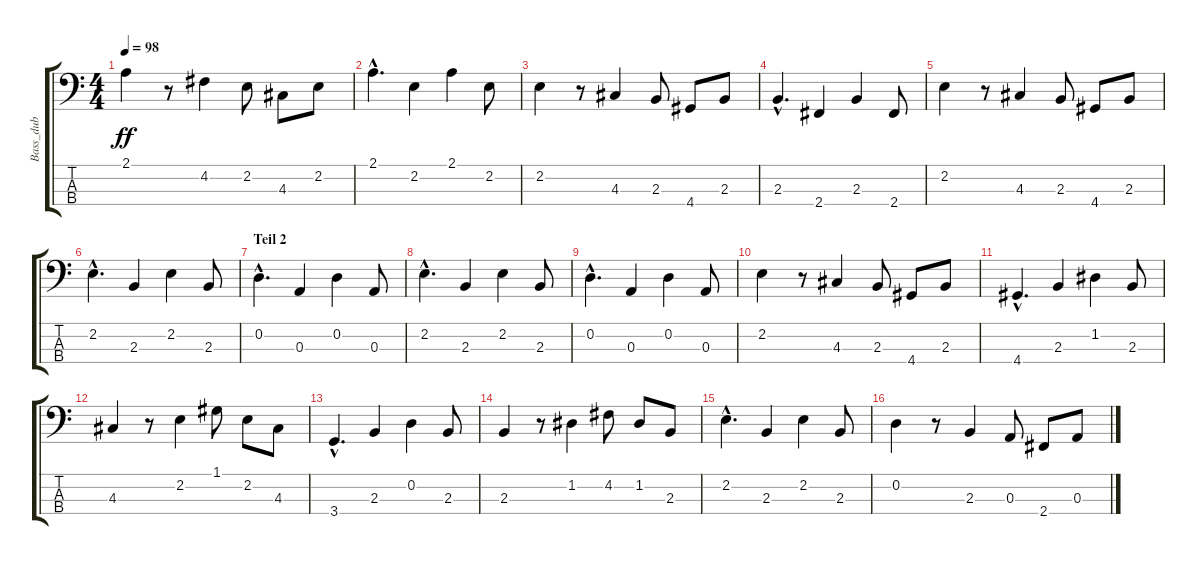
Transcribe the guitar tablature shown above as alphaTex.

\track ("Bass_dub" "Bass_dub") {instrument acousticbass}
\staff {score tabs}
\tuning (G2 D2 A1 E1) {hide}
\ts (4 4)
\tempo 98
\clef f4
\ks c
2.1.4{dy ff} r.8 4.2.4 2.2.8 4.3.8 2.2.8 |
2.1{hac}.4{d} 2.2.4 2.1.4 2.2.8 |
2.2.4 r.8 4.3.4 2.3.8 4.4.8 2.3.8 |
2.3{hac}.4{d} 2.4.4 2.3.4 2.4.8 |
2.2.4 r.8 4.3.4 2.3.8 4.4.8 2.3.8 |
2.2{hac}.4{d} 2.3.4 2.2.4 2.3.8 |
\section ("" "Teil 2")
0.2{hac}.4{d} 0.3.4 0.2.4 0.3.8 |
2.2{hac}.4{d} 2.3.4 2.2.4 2.3.8 |
0.2{hac}.4{d} 0.3.4 0.2.4 0.3.8 |
2.2.4 r.8 4.3.4 2.3.8 4.4.8 2.3.8 |
4.4{hac}.4{d} 2.3.4 1.2.4 2.3.8 |
4.3.4 r.8 2.2.4 1.1.8 2.2.8 4.3.8 |
3.4{hac}.4{d} 2.3.4 0.2.4 2.3.8 |
2.3.4 r.8 1.2.4 4.2.8 1.2.8 2.3.8 |
2.2{hac}.4{d} 2.3.4 2.2.4 2.3.8 |
0.2.4 r.8 2.3.4 0.3.8 2.4.8 0.3.8
